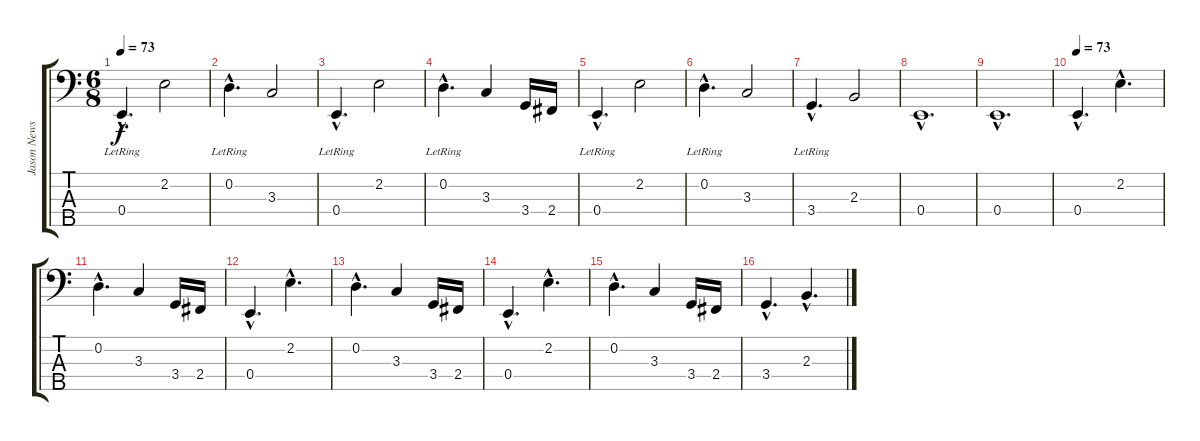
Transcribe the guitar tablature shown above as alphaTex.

\track ("Jason Newsted" "Jason News") {instrument electricbasspick}
\staff {score tabs}
\tuning (G2 D2 A1 E1 B0) {hide}
\ts (6 8)
\tempo 73
\clef f4
\ks c
0.4{hac lr}.4{d dy f} 2.2.2 |
0.2{hac lr}.4{d} 3.3.2 |
0.4{hac lr}.4{d} 2.2.2 |
0.2{hac lr}.4{d} 3.3.4 3.4.16 2.4.16 |
0.4{hac lr}.4{d} 2.2.2 |
0.2{hac lr}.4{d} 3.3.2 |
3.4{hac lr}.4{d} 2.3.2 |
0.4{hac}.1{d} |
0.4{hac}.1{d} |
\tempo 73
0.4{hac}.4{d} 2.2{hac}.4{d} |
0.2{hac}.4{d} 3.3.4 3.4.16 2.4.16 |
0.4{hac}.4{d} 2.2{hac}.4{d} |
0.2{hac}.4{d} 3.3.4 3.4.16 2.4.16 |
0.4{hac}.4{d} 2.2{hac}.4{d} |
0.2{hac}.4{d} 3.3.4 3.4.16 2.4.16 |
3.4{hac}.4{d} 2.3{hac}.4{d}
